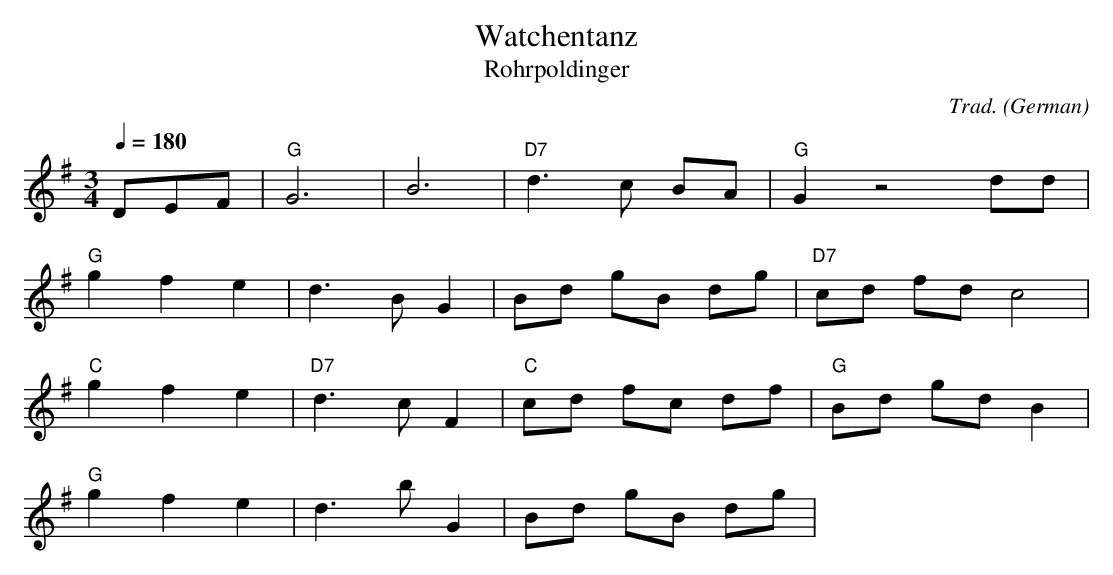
X:1
T:Watchentanz
T:Rohrpoldinger
C:Trad.
O:German
M:3/4
L:1/4
Q:1/4=180
K:G
D/E/F/ |\
"G"G3 | B3 | "D7"d>c B/A/ | "G"G z2 d/d/ |
"G"gfe | d>BG | B/d/ g/B/ d/g/ | "D7"c/d/ f/d/ c2 |
"C"gfe | "D7"d>cF | "C"c/d/ f/c/ d/f/ | "G"B/d/ g/d/ B |
"G"gfe | d>bG | B/d/ g/B/ d/g/ |
